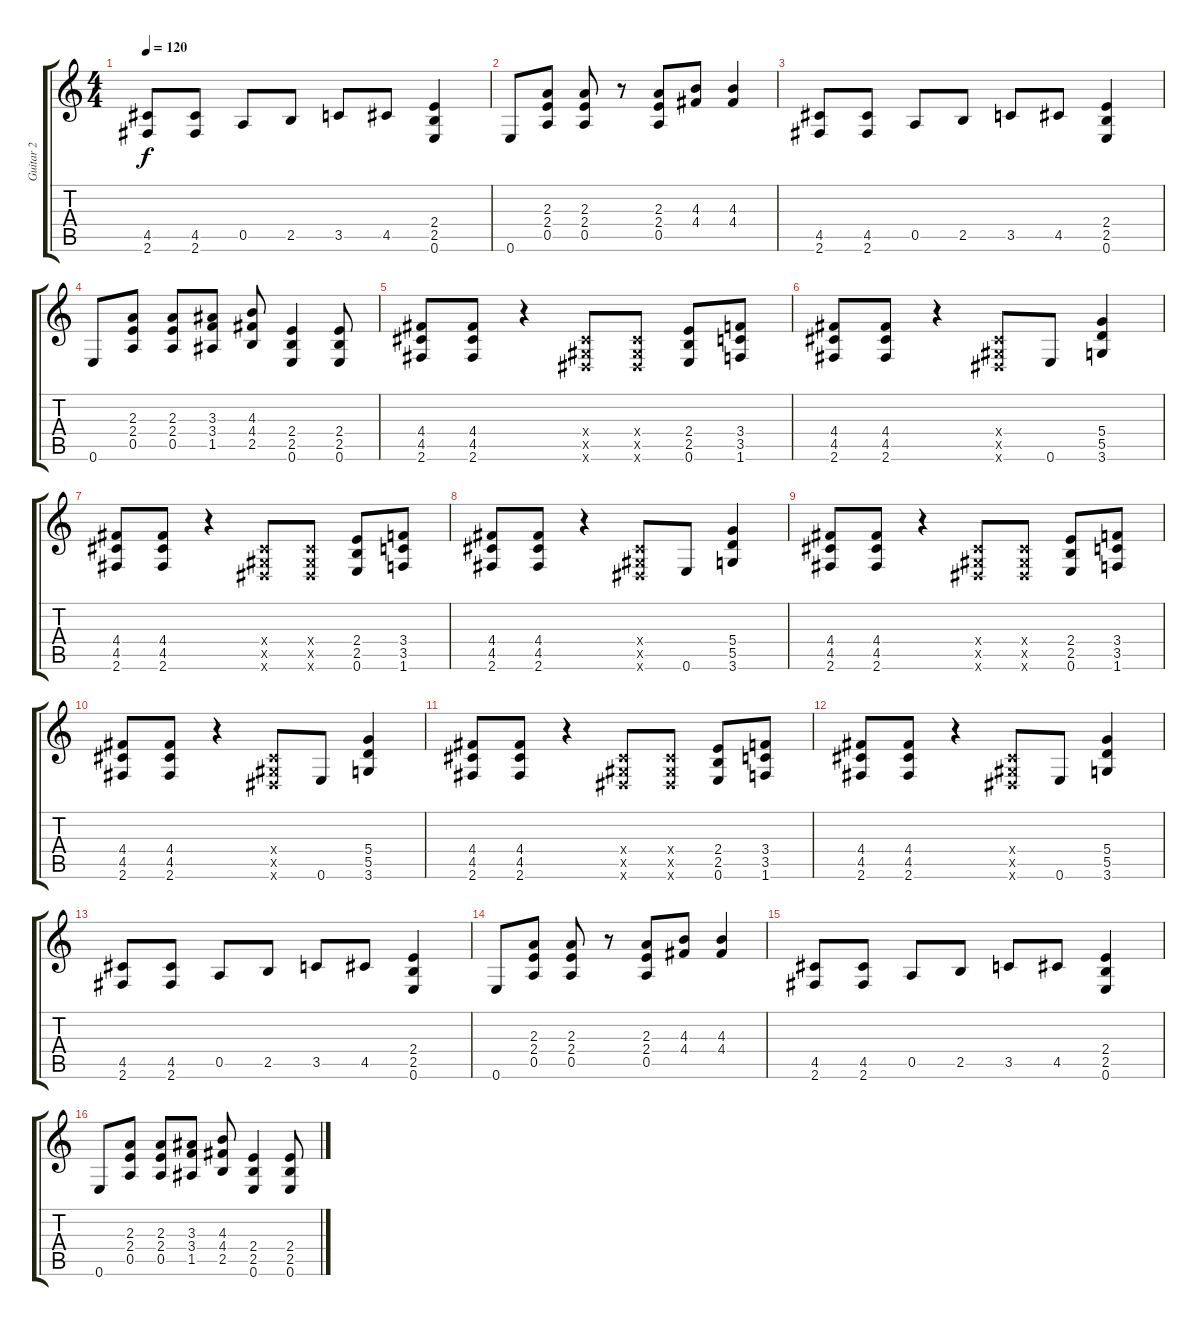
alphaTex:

\track ("Guitar 2" "Guitar 2") {instrument overdrivenguitar}
\staff {score tabs}
\tuning (E4 B3 G3 D3 A2 E2) {hide}
\ts (4 4)
\tempo 120
\clef g2
\ks c
(4.5 2.6).8{dy f} (4.5 2.6).8 0.5.8 2.5.8 3.5.8 4.5.8 (2.4 2.5 0.6).4 |
0.6.8 (2.3 2.4 0.5).8 (2.3 2.4 0.5).8 r.8 (2.3 2.4 0.5).8 (4.3 4.4).8 (4.3 4.4).4 |
(4.5 2.6).8 (4.5 2.6).8 0.5.8 2.5.8 3.5.8 4.5.8 (2.4 2.5 0.6).4 |
0.6.8 (2.3 2.4 0.5).8 (2.3 2.4 0.5).8 (3.3 3.4 1.5).8 (4.3 4.4 2.5).8 (2.4 2.5 0.6).4 (2.4 2.5 0.6).8 |
(4.4 4.5 2.6).8 (4.4 4.5 2.6).8 r.4 (-1.4{x} -1.5{x} -1.6{x}).8 (-1.4{x} -1.5{x} -1.6{x}).8 (2.4 2.5 0.6).8 (3.4 3.5 1.6).8 |
(4.4 4.5 2.6).8 (4.4 4.5 2.6).8 r.4 (-1.4{x} -1.5{x} -1.6{x}).8 0.6.8 (5.4 5.5 3.6).4 |
(4.4 4.5 2.6).8 (4.4 4.5 2.6).8 r.4 (-1.4{x} -1.5{x} -1.6{x}).8 (-1.4{x} -1.5{x} -1.6{x}).8 (2.4 2.5 0.6).8 (3.4 3.5 1.6).8 |
(4.4 4.5 2.6).8 (4.4 4.5 2.6).8 r.4 (-1.4{x} -1.5{x} -1.6{x}).8 0.6.8 (5.4 5.5 3.6).4 |
(4.4 4.5 2.6).8 (4.4 4.5 2.6).8 r.4 (-1.4{x} -1.5{x} -1.6{x}).8 (-1.4{x} -1.5{x} -1.6{x}).8 (2.4 2.5 0.6).8 (3.4 3.5 1.6).8 |
(4.4 4.5 2.6).8 (4.4 4.5 2.6).8 r.4 (-1.4{x} -1.5{x} -1.6{x}).8 0.6.8 (5.4 5.5 3.6).4 |
(4.4 4.5 2.6).8 (4.4 4.5 2.6).8 r.4 (-1.4{x} -1.5{x} -1.6{x}).8 (-1.4{x} -1.5{x} -1.6{x}).8 (2.4 2.5 0.6).8 (3.4 3.5 1.6).8 |
(4.4 4.5 2.6).8 (4.4 4.5 2.6).8 r.4 (-1.4{x} -1.5{x} -1.6{x}).8 0.6.8 (5.4 5.5 3.6).4 |
(4.5 2.6).8 (4.5 2.6).8 0.5.8 2.5.8 3.5.8 4.5.8 (2.4 2.5 0.6).4 |
0.6.8 (2.3 2.4 0.5).8 (2.3 2.4 0.5).8 r.8 (2.3 2.4 0.5).8 (4.3 4.4).8 (4.3 4.4).4 |
(4.5 2.6).8 (4.5 2.6).8 0.5.8 2.5.8 3.5.8 4.5.8 (2.4 2.5 0.6).4 |
0.6.8 (2.3 2.4 0.5).8 (2.3 2.4 0.5).8 (3.3 3.4 1.5).8 (4.3 4.4 2.5).8 (2.4 2.5 0.6).4 (2.4 2.5 0.6).8
